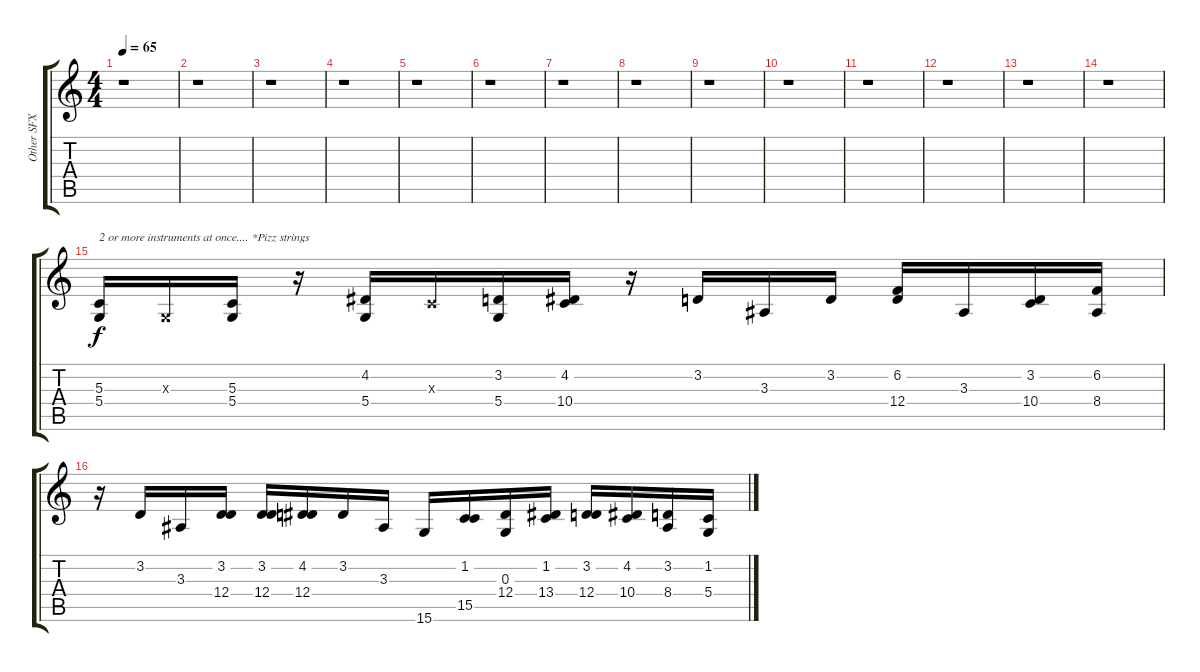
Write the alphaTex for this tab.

\track ("Other SFX" "Other SFX") {instrument pad2warm}
\staff {score tabs}
\tuning (E4 B3 G3 D3 A2 E2) {hide}
\ts (4 4)
\tempo 65
\clef g2
\ks c
r.1{dy f} |
r.1 |
r.1 |
r.1 |
r.1 |
r.1 |
r.1 |
r.1 |
r.1 |
r.1 |
r.1 |
r.1 |
r.1 |
r.1 |
(5.3 5.4).16{txt "2 or more instruments at once.... *Pizz strings" instrument pizzicatostrings} 0.3{x}.16 (5.3 5.4).16 r.16 (4.2 5.4).16 5.3{x}.16 (3.2 5.4).16 (4.2 10.4).16 r.16 3.2.16 3.3.16 3.2.16 (6.2 12.4).16 3.3.16 (3.2 10.4).16 (6.2 8.4).16 |
r.16 3.2.16 3.3.16 (3.2 12.4).16 (3.2 12.4).16 (4.2 12.4).16 3.2.16 3.3.16 15.6.16 (1.2 15.5).16 (0.3 12.4).16 (1.2 13.4).16 (3.2 12.4).16 (4.2 10.4).16 (3.2 8.4).16 (1.2 5.4).16
